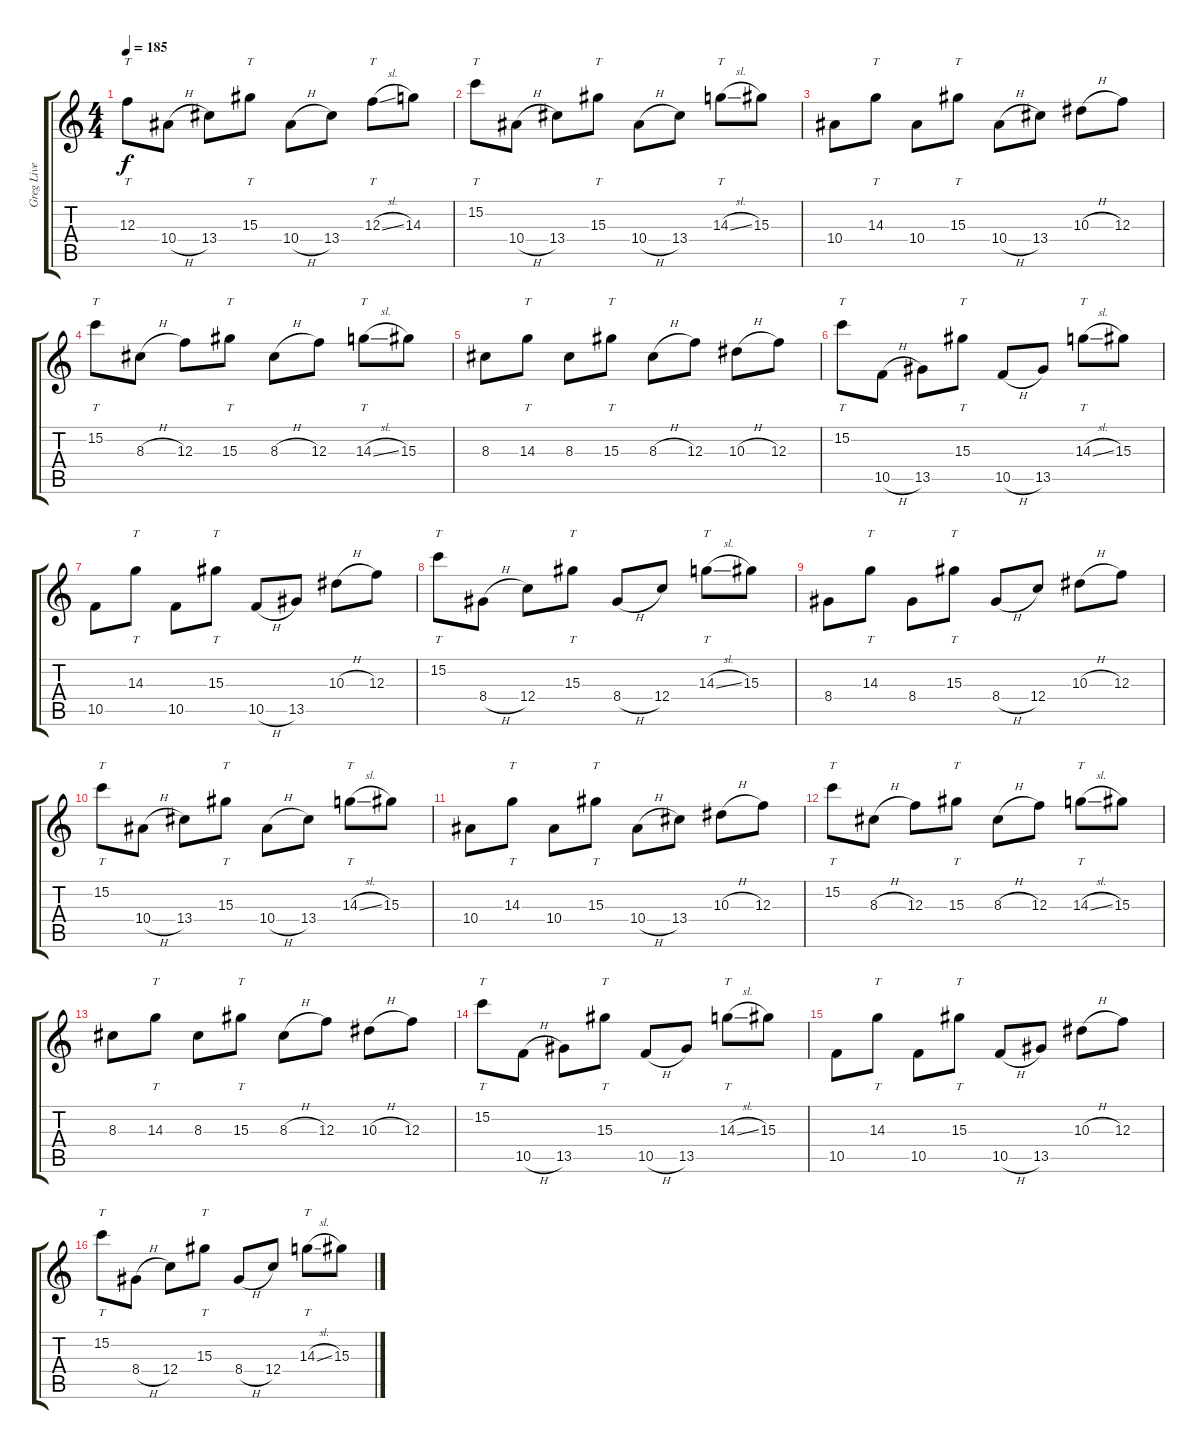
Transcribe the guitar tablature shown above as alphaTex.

\track ("Greg Live" "Greg Live") {mute instrument distortionguitar}
\staff {score tabs}
\tuning (D4 A3 F3 C3 G2 C2) {hide}
\ts (4 4)
\tempo 185
\clef g2
\ks c
12.3.8{tt dy f} 10.4{h}.8 13.4.8 15.3.8{tt} 10.4{h}.8 13.4.8 12.3{sl}.8{tt} 14.3.8 |
15.2.8{tt} 10.4{h}.8 13.4.8 15.3.8{tt} 10.4{h}.8 13.4.8 14.3{sl}.8{tt} 15.3.8 |
10.4.8 14.3.8{tt} 10.4.8 15.3.8{tt} 10.4{h}.8 13.4.8 10.3{h}.8 12.3.8 |
15.2.8{tt} 8.3{h}.8 12.3.8 15.3.8{tt} 8.3{h}.8 12.3.8 14.3{sl}.8{tt} 15.3.8 |
8.3.8 14.3.8{tt} 8.3.8 15.3.8{tt} 8.3{h}.8 12.3.8 10.3{h}.8 12.3.8 |
15.2.8{tt} 10.5{h}.8 13.5.8 15.3.8{tt} 10.5{h}.8 13.5.8 14.3{sl}.8{tt} 15.3.8 |
10.5.8 14.3.8{tt} 10.5.8 15.3.8{tt} 10.5{h}.8 13.5.8 10.3{h}.8 12.3.8 |
15.2.8{tt} 8.4{h}.8 12.4.8 15.3.8{tt} 8.4{h}.8 12.4.8 14.3{sl}.8{tt} 15.3.8 |
8.4.8 14.3.8{tt} 8.4.8 15.3.8{tt} 8.4{h}.8 12.4.8 10.3{h}.8 12.3.8 |
15.2.8{tt} 10.4{h}.8 13.4.8 15.3.8{tt} 10.4{h}.8 13.4.8 14.3{sl}.8{tt} 15.3.8 |
10.4.8 14.3.8{tt} 10.4.8 15.3.8{tt} 10.4{h}.8 13.4.8 10.3{h}.8 12.3.8 |
15.2.8{tt} 8.3{h}.8 12.3.8 15.3.8{tt} 8.3{h}.8 12.3.8 14.3{sl}.8{tt} 15.3.8 |
8.3.8 14.3.8{tt} 8.3.8 15.3.8{tt} 8.3{h}.8 12.3.8 10.3{h}.8 12.3.8 |
15.2.8{tt} 10.5{h}.8 13.5.8 15.3.8{tt} 10.5{h}.8 13.5.8 14.3{sl}.8{tt} 15.3.8 |
10.5.8 14.3.8{tt} 10.5.8 15.3.8{tt} 10.5{h}.8 13.5.8 10.3{h}.8 12.3.8 |
15.2.8{tt} 8.4{h}.8 12.4.8 15.3.8{tt} 8.4{h}.8 12.4.8 14.3{sl}.8{tt} 15.3.8
